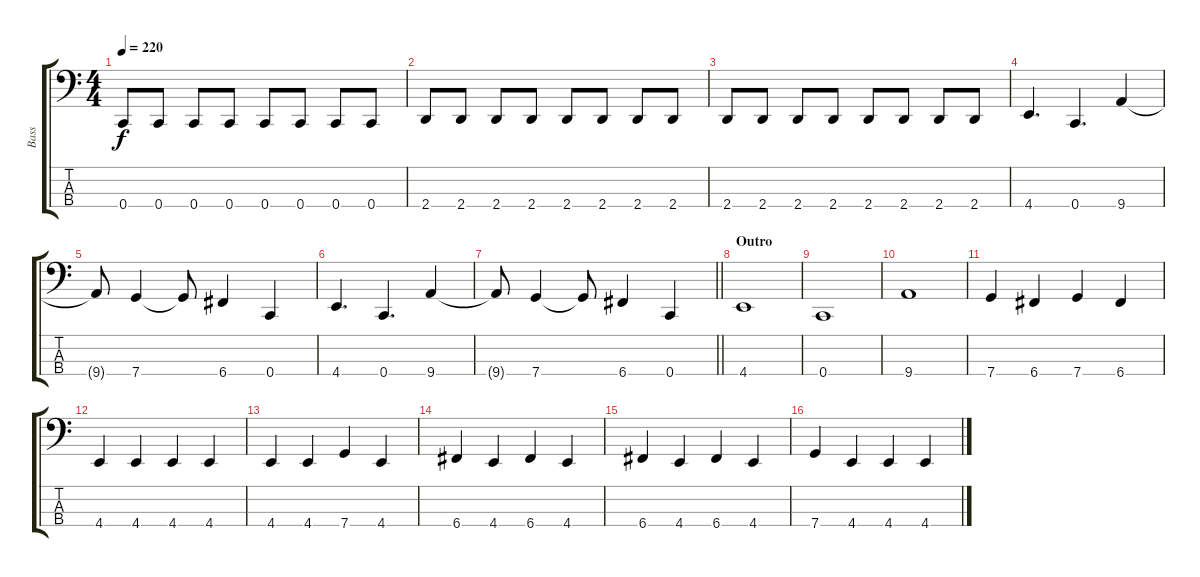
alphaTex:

\track (" Bass" " Bass") {instrument electricbasspick}
\staff {score tabs}
\tuning (Eb2 Bb1 F1 C1) {hide}
\ts (4 4)
\tempo 220
\clef f4
\ks c
0.4.8{dy f} 0.4.8 0.4.8 0.4.8 0.4.8 0.4.8 0.4.8 0.4.8 |
2.4.8 2.4.8 2.4.8 2.4.8 2.4.8 2.4.8 2.4.8 2.4.8 |
2.4.8 2.4.8 2.4.8 2.4.8 2.4.8 2.4.8 2.4.8 2.4.8 |
4.4.4{d} 0.4.4{d} 9.4.4 |
9.4{t}.8 7.4.4 7.4{t}.8 6.4.4 0.4.4 |
4.4.4{d} 0.4.4{d} 9.4.4 |
\barLineRight lightlight
9.4{t}.8 7.4.4 7.4{t}.8 6.4.4 0.4.4 |
\section ("" "Outro")
4.4.1 |
0.4.1 |
9.4.1 |
7.4.4 6.4.4 7.4.4 6.4.4 |
4.4.4 4.4.4 4.4.4 4.4.4 |
4.4.4 4.4.4 7.4.4 4.4.4 |
6.4.4 4.4.4 6.4.4 4.4.4 |
6.4.4 4.4.4 6.4.4 4.4.4 |
7.4.4 4.4.4 4.4.4 4.4.4
